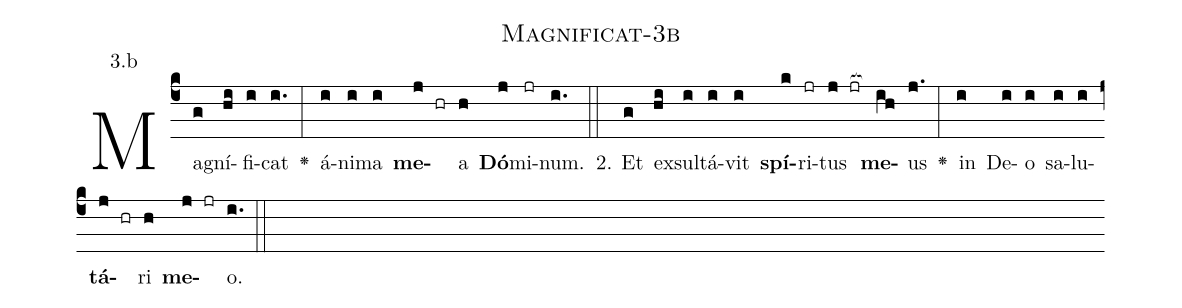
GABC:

name: Magnificat-3b;
annotation: 3.b;
%%
(c4)Ma(g)gní(hi)fi(i)cat(i.) <v>\greheightstar</v>(:) á(i)ni(i)ma(i) <b>me</b>(j hr)a(h) <b>Dó</b>(j)mi(jr)num.(i.) (::)
2. Et(g) ex(hi)sul(i)tá(i)vit(i) <b>spí</b>(k)ri(jr)tus(j jr[ocb:1{]) <b>me</b>(ih[ocb:0}])us(j.) <v>\greheightstar</v>(:) in(i) De(i)o(i) sa(i)lu(i)<b>tá</b>(j hr)ri(h) <b>me</b>(j jr)o.(i.) (::)


%E(i) u(i) o(j) u(h) a(j) e.(i.) (::)
